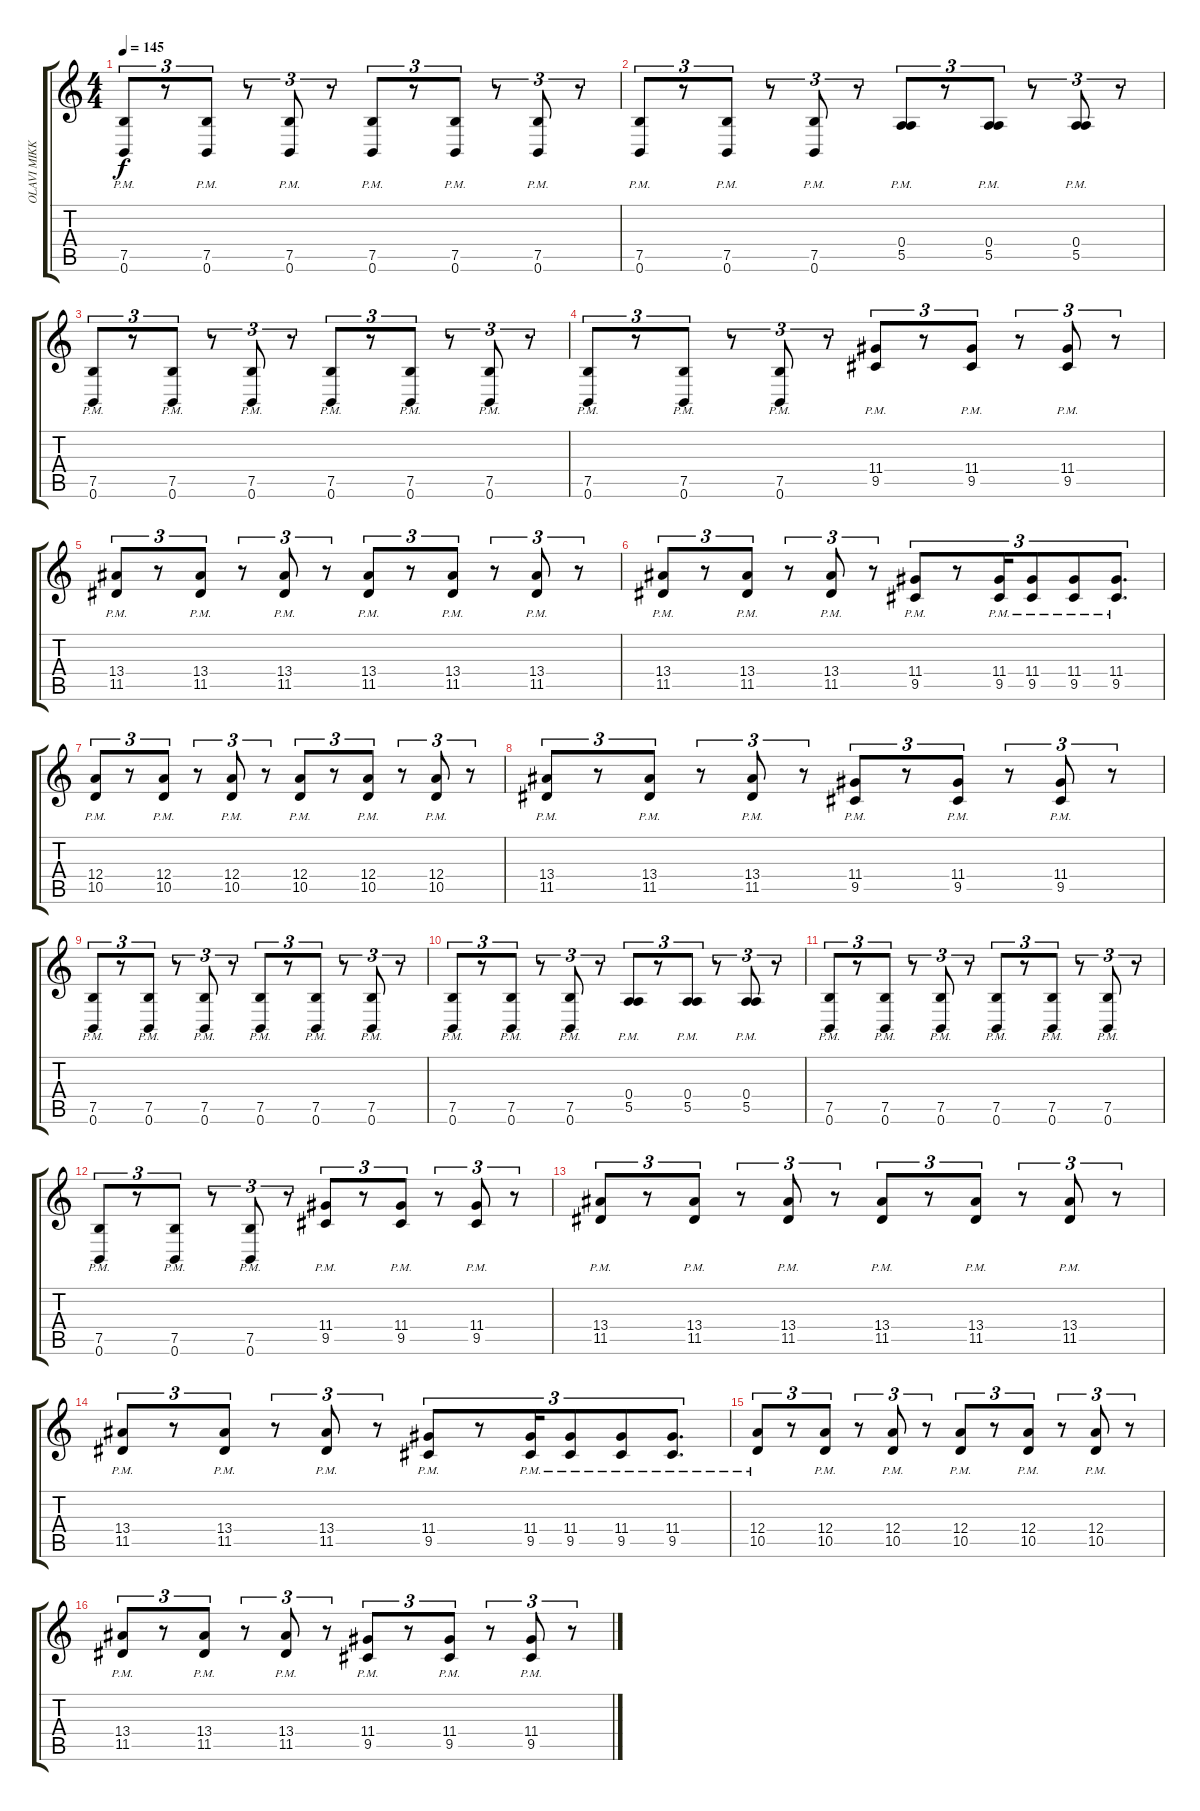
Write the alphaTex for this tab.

\track ("OLAVI MIKKONEN" "OLAVI MIKK") {instrument distortionguitar}
\staff {score tabs}
\tuning (B3 Gb3 D3 A2 E2 B1) {hide}
\ts (4 4)
\tempo 145
\clef g2
\ks c
(7.5{pm} 0.6{pm}).8{tu (3 2) dy f} r.8{tu (3 2)} (7.5{pm} 0.6{pm}).8{tu (3 2)} r.8{tu (3 2)} (7.5{pm} 0.6{pm}).8{tu (3 2)} r.8{tu (3 2)} (7.5{pm} 0.6{pm}).8{tu (3 2)} r.8{tu (3 2)} (7.5{pm} 0.6{pm}).8{tu (3 2)} r.8{tu (3 2)} (7.5{pm} 0.6{pm}).8{tu (3 2)} r.8{tu (3 2)} |
(7.5{pm} 0.6{pm}).8{tu (3 2)} r.8{tu (3 2)} (7.5{pm} 0.6{pm}).8{tu (3 2)} r.8{tu (3 2)} (7.5{pm} 0.6{pm}).8{tu (3 2)} r.8{tu (3 2)} (0.4{pm} 5.5{pm}).8{tu (3 2)} r.8{tu (3 2)} (0.4{pm} 5.5{pm}).8{tu (3 2)} r.8{tu (3 2)} (0.4{pm} 5.5{pm}).8{tu (3 2)} r.8{tu (3 2)} |
(7.5{pm} 0.6{pm}).8{tu (3 2)} r.8{tu (3 2)} (7.5{pm} 0.6{pm}).8{tu (3 2)} r.8{tu (3 2)} (7.5{pm} 0.6{pm}).8{tu (3 2)} r.8{tu (3 2)} (7.5{pm} 0.6{pm}).8{tu (3 2)} r.8{tu (3 2)} (7.5{pm} 0.6{pm}).8{tu (3 2)} r.8{tu (3 2)} (7.5{pm} 0.6{pm}).8{tu (3 2)} r.8{tu (3 2)} |
(7.5{pm} 0.6{pm}).8{tu (3 2)} r.8{tu (3 2)} (7.5{pm} 0.6{pm}).8{tu (3 2)} r.8{tu (3 2)} (7.5{pm} 0.6{pm}).8{tu (3 2)} r.8{tu (3 2)} (11.4{pm} 9.5{pm}).8{tu (3 2)} r.8{tu (3 2)} (11.4{pm} 9.5{pm}).8{tu (3 2)} r.8{tu (3 2)} (11.4{pm} 9.5{pm}).8{tu (3 2)} r.8{tu (3 2)} |
(13.4{pm} 11.5{pm}).8{tu (3 2)} r.8{tu (3 2)} (13.4{pm} 11.5{pm}).8{tu (3 2)} r.8{tu (3 2)} (13.4{pm} 11.5{pm}).8{tu (3 2)} r.8{tu (3 2)} (13.4{pm} 11.5{pm}).8{tu (3 2)} r.8{tu (3 2)} (13.4{pm} 11.5{pm}).8{tu (3 2)} r.8{tu (3 2)} (13.4{pm} 11.5{pm}).8{tu (3 2)} r.8{tu (3 2)} |
(13.4{pm} 11.5{pm}).8{tu (3 2)} r.8{tu (3 2)} (13.4{pm} 11.5{pm}).8{tu (3 2)} r.8{tu (3 2)} (13.4{pm} 11.5{pm}).8{tu (3 2)} r.8{tu (3 2)} (11.4{pm} 9.5{pm}).8{tu (3 2)} r.8{tu (3 2)} (11.4{pm} 9.5{pm}).16{tu (3 2)} (11.4{pm} 9.5{pm}).8{tu (3 2)} (11.4{pm} 9.5{pm}).8{tu (3 2)} (11.4{pm} 9.5{pm}).8{d tu (3 2)} |
(12.4{pm} 10.5{pm}).8{tu (3 2)} r.8{tu (3 2)} (12.4{pm} 10.5{pm}).8{tu (3 2)} r.8{tu (3 2)} (12.4{pm} 10.5{pm}).8{tu (3 2)} r.8{tu (3 2)} (12.4{pm} 10.5{pm}).8{tu (3 2)} r.8{tu (3 2)} (12.4{pm} 10.5{pm}).8{tu (3 2)} r.8{tu (3 2)} (12.4{pm} 10.5{pm}).8{tu (3 2)} r.8{tu (3 2)} |
(13.4{pm} 11.5{pm}).8{tu (3 2)} r.8{tu (3 2)} (13.4{pm} 11.5{pm}).8{tu (3 2)} r.8{tu (3 2)} (13.4{pm} 11.5{pm}).8{tu (3 2)} r.8{tu (3 2)} (11.4{pm} 9.5{pm}).8{tu (3 2)} r.8{tu (3 2)} (11.4{pm} 9.5{pm}).8{tu (3 2)} r.8{tu (3 2)} (11.4{pm} 9.5{pm}).8{tu (3 2)} r.8{tu (3 2)} |
(7.5{pm} 0.6{pm}).8{tu (3 2)} r.8{tu (3 2)} (7.5{pm} 0.6{pm}).8{tu (3 2)} r.8{tu (3 2)} (7.5{pm} 0.6{pm}).8{tu (3 2)} r.8{tu (3 2)} (7.5{pm} 0.6{pm}).8{tu (3 2)} r.8{tu (3 2)} (7.5{pm} 0.6{pm}).8{tu (3 2)} r.8{tu (3 2)} (7.5{pm} 0.6{pm}).8{tu (3 2)} r.8{tu (3 2)} |
(7.5{pm} 0.6{pm}).8{tu (3 2)} r.8{tu (3 2)} (7.5{pm} 0.6{pm}).8{tu (3 2)} r.8{tu (3 2)} (7.5{pm} 0.6{pm}).8{tu (3 2)} r.8{tu (3 2)} (0.4{pm} 5.5{pm}).8{tu (3 2)} r.8{tu (3 2)} (0.4{pm} 5.5{pm}).8{tu (3 2)} r.8{tu (3 2)} (0.4{pm} 5.5{pm}).8{tu (3 2)} r.8{tu (3 2)} |
(7.5{pm} 0.6{pm}).8{tu (3 2)} r.8{tu (3 2)} (7.5{pm} 0.6{pm}).8{tu (3 2)} r.8{tu (3 2)} (7.5{pm} 0.6{pm}).8{tu (3 2)} r.8{tu (3 2)} (7.5{pm} 0.6{pm}).8{tu (3 2)} r.8{tu (3 2)} (7.5{pm} 0.6{pm}).8{tu (3 2)} r.8{tu (3 2)} (7.5{pm} 0.6{pm}).8{tu (3 2)} r.8{tu (3 2)} |
(7.5{pm} 0.6{pm}).8{tu (3 2)} r.8{tu (3 2)} (7.5{pm} 0.6{pm}).8{tu (3 2)} r.8{tu (3 2)} (7.5{pm} 0.6{pm}).8{tu (3 2)} r.8{tu (3 2)} (11.4{pm} 9.5{pm}).8{tu (3 2)} r.8{tu (3 2)} (11.4{pm} 9.5{pm}).8{tu (3 2)} r.8{tu (3 2)} (11.4{pm} 9.5{pm}).8{tu (3 2)} r.8{tu (3 2)} |
(13.4{pm} 11.5{pm}).8{tu (3 2)} r.8{tu (3 2)} (13.4{pm} 11.5{pm}).8{tu (3 2)} r.8{tu (3 2)} (13.4{pm} 11.5{pm}).8{tu (3 2)} r.8{tu (3 2)} (13.4{pm} 11.5{pm}).8{tu (3 2)} r.8{tu (3 2)} (13.4{pm} 11.5{pm}).8{tu (3 2)} r.8{tu (3 2)} (13.4{pm} 11.5{pm}).8{tu (3 2)} r.8{tu (3 2)} |
(13.4{pm} 11.5{pm}).8{tu (3 2)} r.8{tu (3 2)} (13.4{pm} 11.5{pm}).8{tu (3 2)} r.8{tu (3 2)} (13.4{pm} 11.5{pm}).8{tu (3 2)} r.8{tu (3 2)} (11.4{pm} 9.5{pm}).8{tu (3 2)} r.8{tu (3 2)} (11.4{pm} 9.5{pm}).16{tu (3 2)} (11.4{pm} 9.5{pm}).8{tu (3 2)} (11.4{pm} 9.5{pm}).8{tu (3 2)} (11.4{pm} 9.5{pm}).8{d tu (3 2)} |
(12.4{pm} 10.5{pm}).8{tu (3 2)} r.8{tu (3 2)} (12.4{pm} 10.5{pm}).8{tu (3 2)} r.8{tu (3 2)} (12.4{pm} 10.5{pm}).8{tu (3 2)} r.8{tu (3 2)} (12.4{pm} 10.5{pm}).8{tu (3 2)} r.8{tu (3 2)} (12.4{pm} 10.5{pm}).8{tu (3 2)} r.8{tu (3 2)} (12.4{pm} 10.5{pm}).8{tu (3 2)} r.8{tu (3 2)} |
(13.4{pm} 11.5{pm}).8{tu (3 2)} r.8{tu (3 2)} (13.4{pm} 11.5{pm}).8{tu (3 2)} r.8{tu (3 2)} (13.4{pm} 11.5{pm}).8{tu (3 2)} r.8{tu (3 2)} (11.4{pm} 9.5{pm}).8{tu (3 2)} r.8{tu (3 2)} (11.4{pm} 9.5{pm}).8{tu (3 2)} r.8{tu (3 2)} (11.4{pm} 9.5{pm}).8{tu (3 2)} r.8{tu (3 2)}
